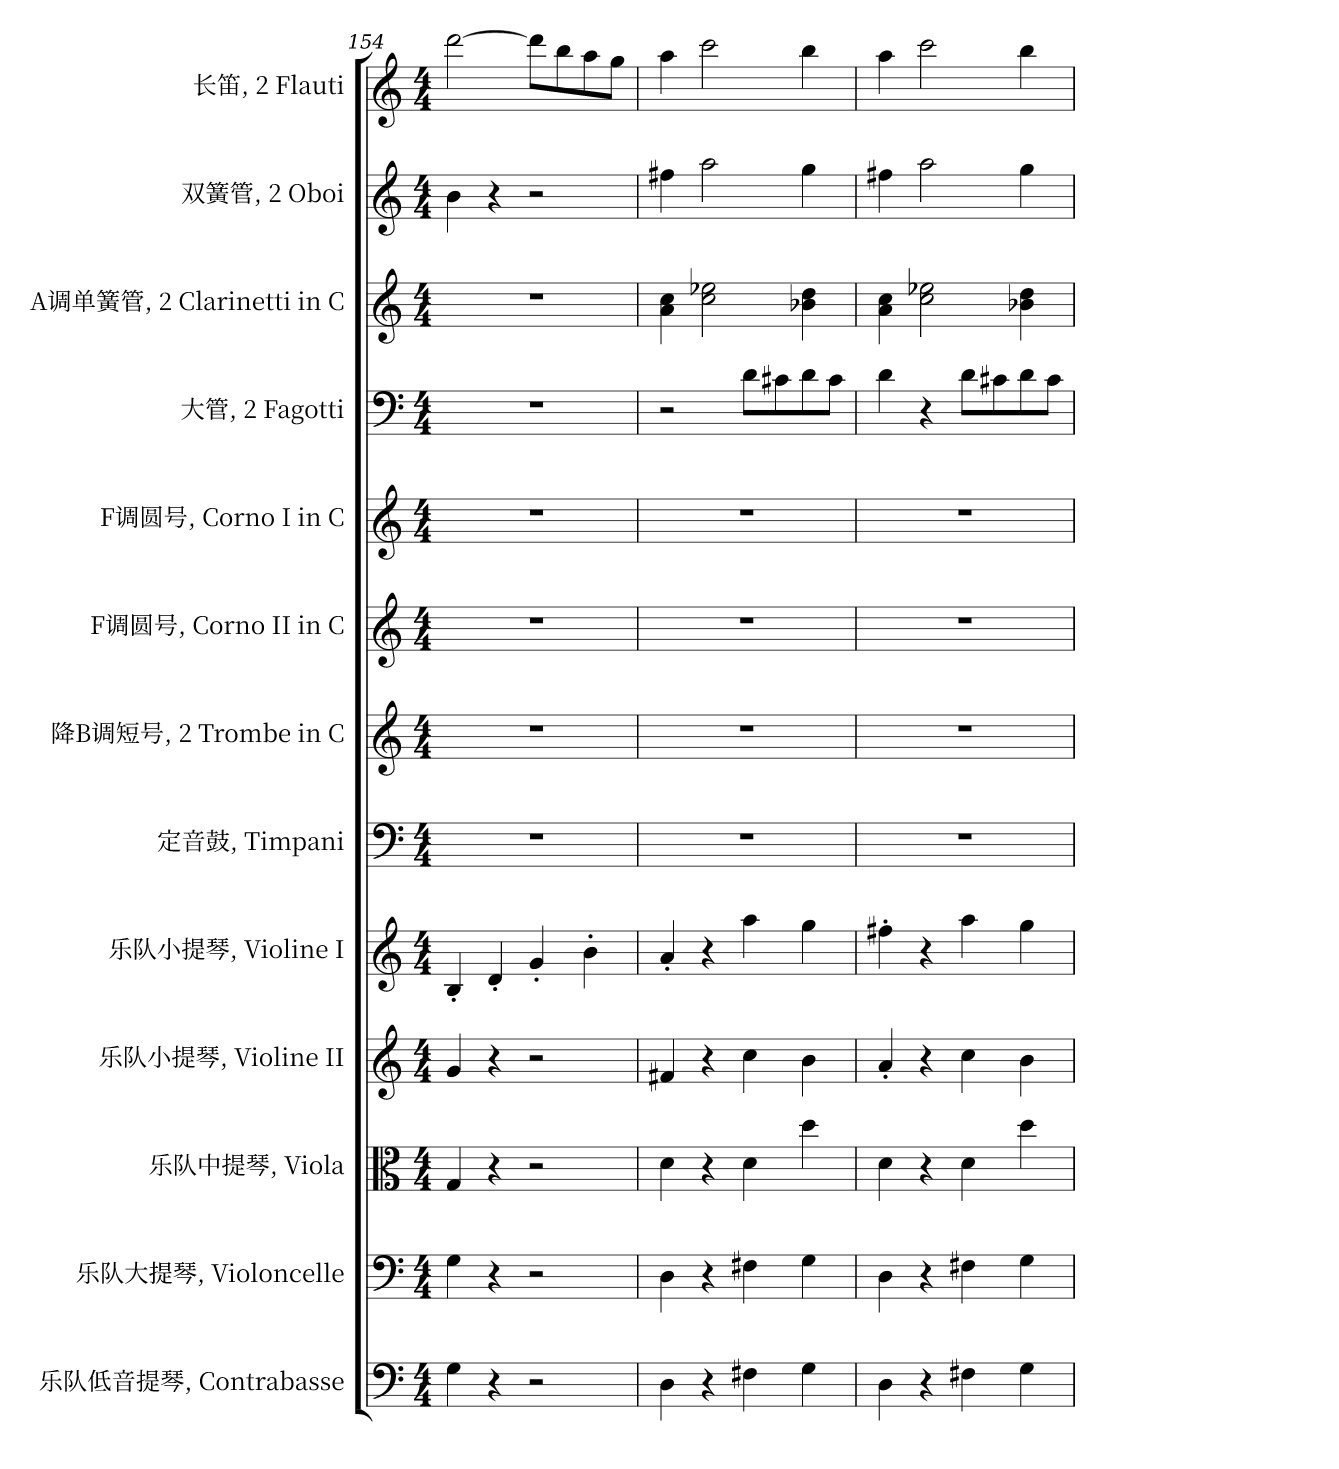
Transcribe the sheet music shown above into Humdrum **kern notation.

**kern	**kern	**kern	**kern	**kern	**kern	**kern	**kern	**kern	**kern	**kern	**kern	**kern
*part13	*part12	*part11	*part10	*part9	*part8	*part7	*part6	*part5	*part4	*part3	*part2	*part1
*staff13	*staff12	*staff11	*staff10	*staff9	*staff8	*staff7	*staff6	*staff5	*staff4	*staff3	*staff2	*staff1
*I"乐队低音提琴, Contrabasse	*I"乐队大提琴, Violoncelle	*I"乐队中提琴, Viola	*I"乐队小提琴, Violine II	*I"乐队小提琴, Violine I	*I"定音鼓, Timpani	*I"降B调短号, 2 Trombe in C	*I"F调圆号, Corno II in C	*I"F调圆号, Corno I in C	*I"大管, 2 Fagotti	*I"A调单簧管, 2 Clarinetti in C	*I"双簧管, 2 Oboi	*I"长笛, 2 Flauti
*I'Cbs.	*	*	*	*	*I'Timp.	*	*	*	*	*I'A Cl.	*I'Ob.	*I'Fl.
!!LO:PB:g=z
*clefF4	*clefF4	*clefC3	*clefG2	*clefG2	*clefF4	*clefG2	*clefG2	*clefG2	*clefF4	*clefG2	*clefG2	*clefG2
*ITrd7c12	*	*	*	*	*	*ITrd1c2	*ITrd4c7	*ITrd4c7	*	*ITrd2c3	*	*
*k[]	*k[]	*k[]	*k[]	*k[]	*k[]	*k[b-e-]	*k[b-]	*k[b-]	*k[]	*k[f#c#g#]	*k[]	*k[]
*M4/4	*M4/4	*M4/4	*M4/4	*M4/4	*M4/4	*M4/4	*M4/4	*M4/4	*M4/4	*M4/4	*M4/4	*M4/4
*MM193	*MM193	*MM193	*MM193	*MM193	*MM193	*MM193	*MM193	*MM193	*MM193	*MM193	*MM193	*MM193
=154	=154	=154	=154	=154	=154	=154	=154	=154	=154	=154	=154	=154
4GG\	4G\	4G/	4g/	4B'/	1r	1r	1r	1r	1r	1r	4b\	[2ddd\
4r	4r	4r	4r	4d'/	.	.	.	.	.	.	4r	.
*	*	*	*	*	*	*	*	*	*	*	*	*MM203
2r	2r	2r	2r	4g'/	.	.	.	.	.	.	2r	8ddd\L]
.	.	.	.	.	.	.	.	.	.	.	.	8bb\
.	.	.	.	4b'\	.	.	.	.	.	.	.	8aa\
.	.	.	.	.	.	.	.	.	.	.	.	8gg\J
=155	=155	=155	=155	=155	=155	=155	=155	=155	=155	=155	=155	=155
*	*	*	*	*	*	*	*	*	*	*	*	*MM193
4DD\	4D\	4d\	4f#X/	4a'/	1r	1r	1r	1r	2r	4f#\ 4a\	4ff#X\	4aa\
4r	4r	4r	4r	4r	.	.	.	.	.	2a\ 2ccn\	2aa\	2ccc\
4FF#X\	4F#X\	4d\	4cc\	4aa\	.	.	.	.	8d\L	.	.	.
.	.	.	.	.	.	.	.	.	8c#X\	.	.	.
4GG\	4G\	4dd\	4b\	4gg\	.	.	.	.	8d\	4gn\ 4b\	4gg\	4bb\
.	.	.	.	.	.	.	.	.	8c#\J	.	.	.
=156	=156	=156	=156	=156	=156	=156	=156	=156	=156	=156	=156	=156
*	*	*	*	*	*	*	*	*	*	*	*	*MM193
4DD\	4D\	4d\	4a'/	4ff#X'\	1r	1r	1r	1r	4d\	4f#\ 4a\	4ff#X\	4aa\
4r	4r	4r	4r	4r	.	.	.	.	4r	2a\ 2ccn\	2aa\	2ccc\
4FF#X\	4F#X\	4d\	4cc\	4aa\	.	.	.	.	8d\L	.	.	.
.	.	.	.	.	.	.	.	.	8c#X\	.	.	.
4GG\	4G\	4dd\	4b\	4gg\	.	.	.	.	8d\	4gn\ 4b\	4gg\	4bb\
.	.	.	.	.	.	.	.	.	8c#\J	.	.	.
=	=	=	=	=	=	=	=	=	=	=	=	=
*-	*-	*-	*-	*-	*-	*-	*-	*-	*-	*-	*-	*-
